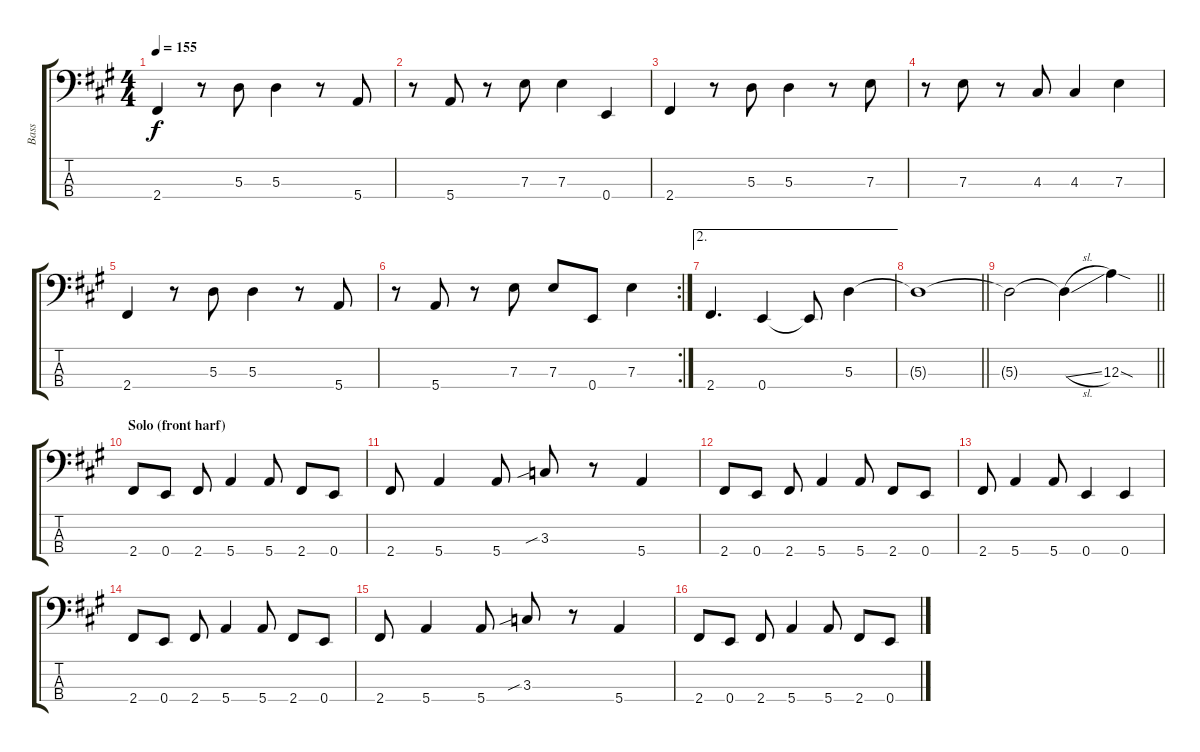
\track ("Bass" "Bass") {instrument electricbassfinger}
\staff {score tabs}
\tuning (G2 D2 A1 E1) {hide}
\ts (4 4)
\tempo 155
\clef f4
\ks a
2.4.4{dy f} r.8 5.3.8 5.3.4 r.8 5.4.8 |
r.8 5.4.8 r.8 7.3.8 7.3.4 0.4.4 |
2.4.4 r.8 5.3.8 5.3.4 r.8 7.3.8 |
r.8 7.3.8 r.8 4.3.8 4.3.4 7.3.4 |
2.4.4 r.8 5.3.8 5.3.4 r.8 5.4.8 |
\rc 2
r.8 5.4.8 r.8 7.3.8 7.3.8 0.4.8 7.3.4 |
\ae 2
2.4.4{d} 0.4.4 0.4{t}.8 5.3.4 |
\barLineRight lightlight
5.3{t}.1 |
\barLineRight lightlight
5.3{t}.2 5.3{sl t}.4 12.3{sod}.4 |
\section ("" "Solo (front harf)")
2.4.8 0.4.8 2.4.8 5.4.4 5.4.8 2.4.8 0.4.8 |
2.4.8 5.4.4 5.4.8 3.3{sib}.8 r.8 5.4.4 |
2.4.8 0.4.8 2.4.8 5.4.4 5.4.8 2.4.8 0.4.8 |
2.4.8 5.4.4 5.4.8 0.4.4 0.4.4 |
2.4.8 0.4.8 2.4.8 5.4.4 5.4.8 2.4.8 0.4.8 |
2.4.8 5.4.4 5.4.8 3.3{sib}.8 r.8 5.4.4 |
2.4.8 0.4.8 2.4.8 5.4.4 5.4.8 2.4.8 0.4.8
